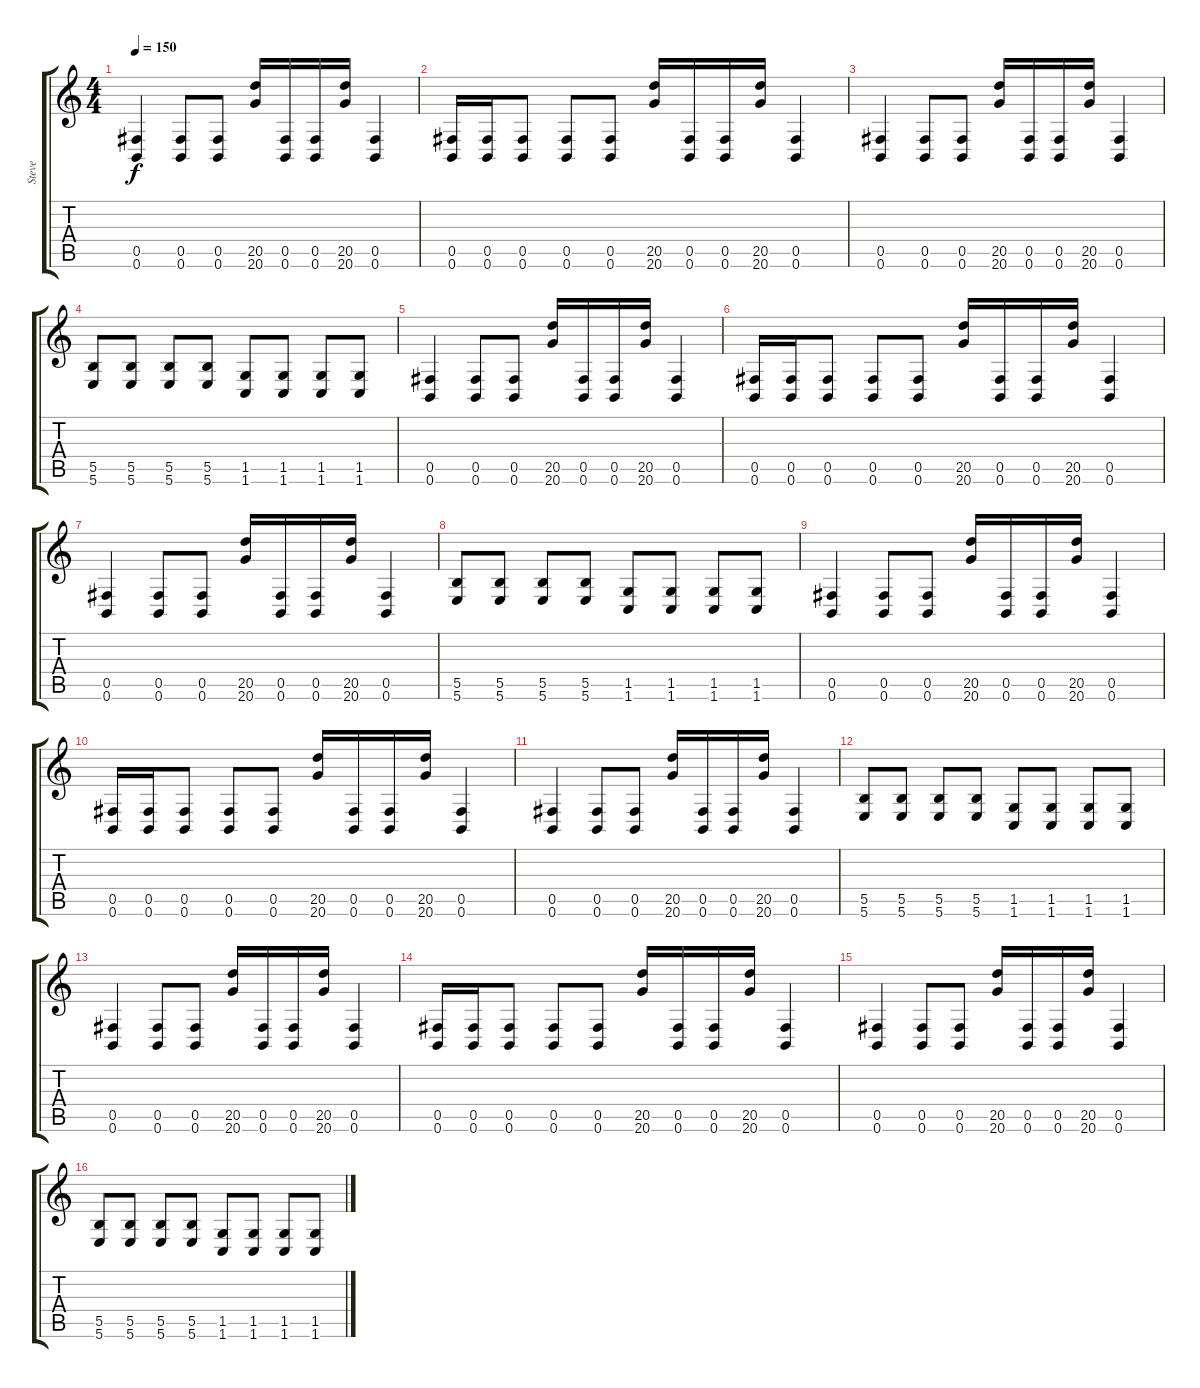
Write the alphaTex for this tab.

\track ("Steve" "Steve") {instrument distortionguitar}
\staff {score tabs}
\tuning (Db4 Ab3 E3 B2 Gb2 B1) {hide}
\ts (4 4)
\tempo 150
\clef g2
\ks c
(0.5 0.6).4{dy f instrument distortionguitar} (0.5 0.6).8 (0.5 0.6).8 (20.5 20.6).16 (0.5 0.6).16 (0.5 0.6).16 (20.5 20.6).16 (0.5 0.6).4 |
(0.5 0.6).16 (0.5 0.6).16 (0.5 0.6).8 (0.5 0.6).8 (0.5 0.6).8 (20.5 20.6).16 (0.5 0.6).16 (0.5 0.6).16 (20.5 20.6).16 (0.5 0.6).4 |
(0.5 0.6).4 (0.5 0.6).8 (0.5 0.6).8 (20.5 20.6).16 (0.5 0.6).16 (0.5 0.6).16 (20.5 20.6).16 (0.5 0.6).4 |
(5.5 5.6).8 (5.5 5.6).8 (5.5 5.6).8 (5.5 5.6).8 (1.5 1.6).8 (1.5 1.6).8 (1.5 1.6).8 (1.5 1.6).8 |
(0.5 0.6).4 (0.5 0.6).8 (0.5 0.6).8 (20.5 20.6).16 (0.5 0.6).16 (0.5 0.6).16 (20.5 20.6).16 (0.5 0.6).4 |
(0.5 0.6).16 (0.5 0.6).16 (0.5 0.6).8 (0.5 0.6).8 (0.5 0.6).8 (20.5 20.6).16 (0.5 0.6).16 (0.5 0.6).16 (20.5 20.6).16 (0.5 0.6).4 |
(0.5 0.6).4 (0.5 0.6).8 (0.5 0.6).8 (20.5 20.6).16 (0.5 0.6).16 (0.5 0.6).16 (20.5 20.6).16 (0.5 0.6).4 |
(5.5 5.6).8 (5.5 5.6).8 (5.5 5.6).8 (5.5 5.6).8 (1.5 1.6).8 (1.5 1.6).8 (1.5 1.6).8 (1.5 1.6).8 |
(0.5 0.6).4 (0.5 0.6).8 (0.5 0.6).8 (20.5 20.6).16 (0.5 0.6).16 (0.5 0.6).16 (20.5 20.6).16 (0.5 0.6).4 |
(0.5 0.6).16 (0.5 0.6).16 (0.5 0.6).8 (0.5 0.6).8 (0.5 0.6).8 (20.5 20.6).16 (0.5 0.6).16 (0.5 0.6).16 (20.5 20.6).16 (0.5 0.6).4 |
(0.5 0.6).4 (0.5 0.6).8 (0.5 0.6).8 (20.5 20.6).16 (0.5 0.6).16 (0.5 0.6).16 (20.5 20.6).16 (0.5 0.6).4 |
(5.5 5.6).8 (5.5 5.6).8 (5.5 5.6).8 (5.5 5.6).8 (1.5 1.6).8 (1.5 1.6).8 (1.5 1.6).8 (1.5 1.6).8 |
(0.5 0.6).4 (0.5 0.6).8 (0.5 0.6).8 (20.5 20.6).16 (0.5 0.6).16 (0.5 0.6).16 (20.5 20.6).16 (0.5 0.6).4 |
(0.5 0.6).16 (0.5 0.6).16 (0.5 0.6).8 (0.5 0.6).8 (0.5 0.6).8 (20.5 20.6).16 (0.5 0.6).16 (0.5 0.6).16 (20.5 20.6).16 (0.5 0.6).4 |
(0.5 0.6).4 (0.5 0.6).8 (0.5 0.6).8 (20.5 20.6).16 (0.5 0.6).16 (0.5 0.6).16 (20.5 20.6).16 (0.5 0.6).4 |
(5.5 5.6).8 (5.5 5.6).8 (5.5 5.6).8 (5.5 5.6).8 (1.5 1.6).8 (1.5 1.6).8 (1.5 1.6).8 (1.5 1.6).8
